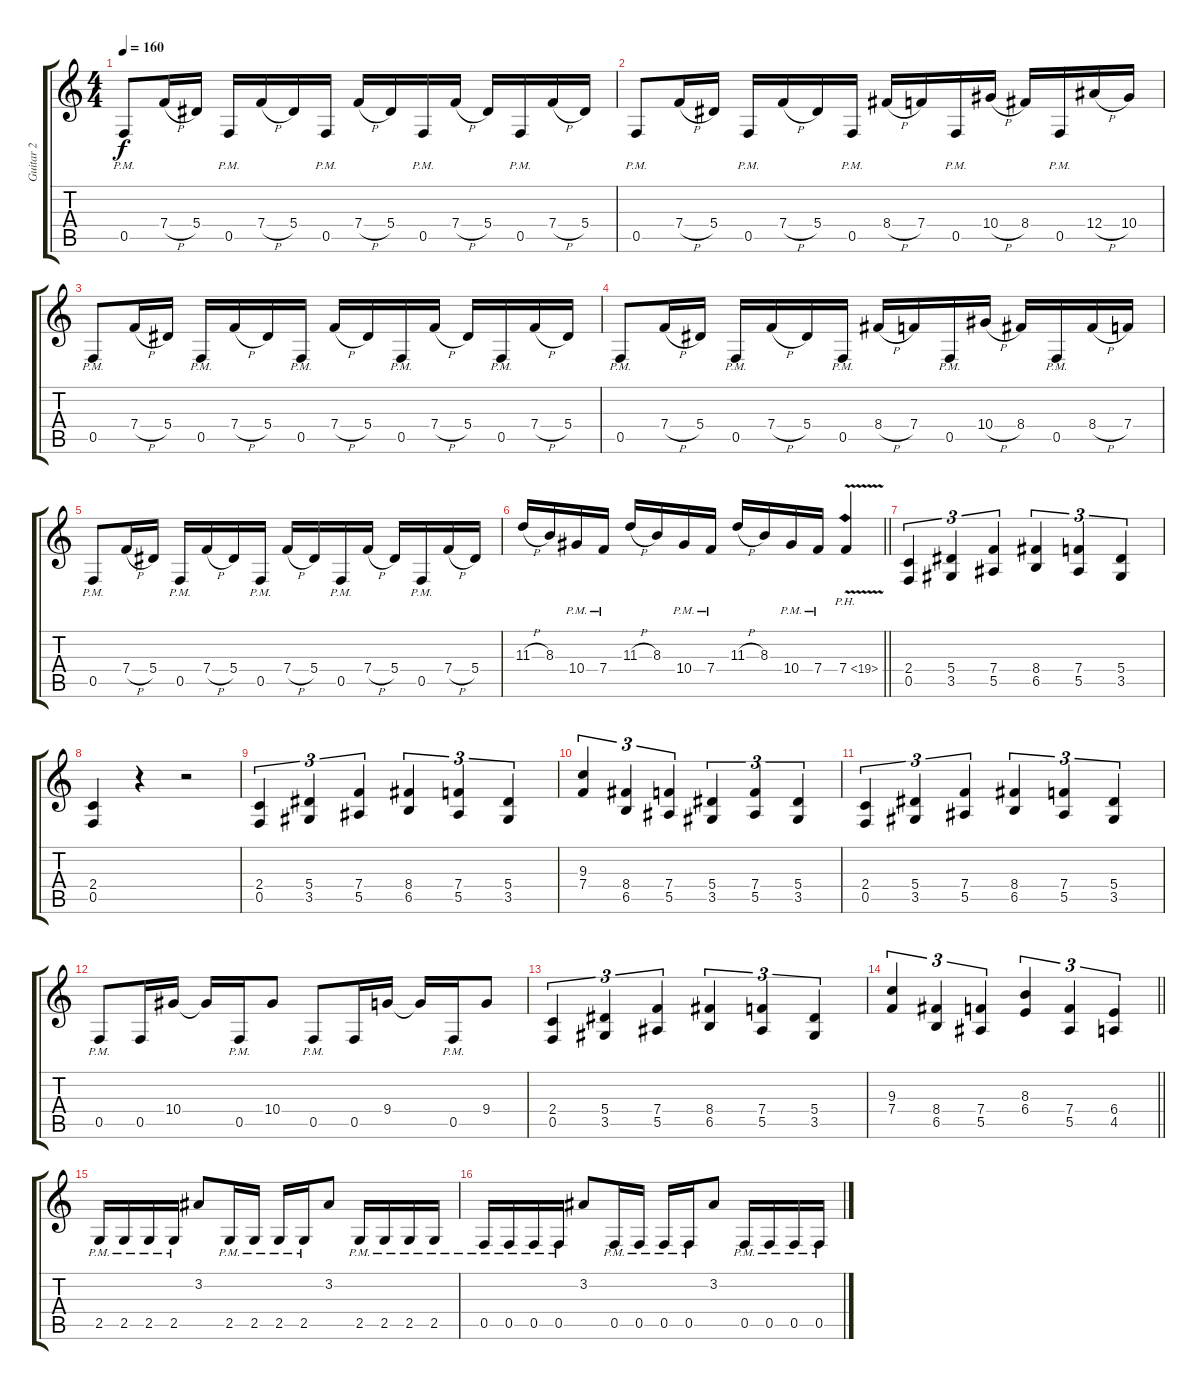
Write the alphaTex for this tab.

\track ("Guitar 2" "Guitar 2") {instrument distortionguitar}
\staff {score tabs}
\tuning (C4 G3 Eb3 Bb2 F2 C2) {hide}
\ts (4 4)
\tempo 160
\clef g2
\ks c
0.5{pm}.8{dy f} 7.4{h}.16 5.4.16 0.5{pm}.16 7.4{h}.16 5.4.16 0.5{pm}.16 7.4{h}.16 5.4.16 0.5{pm}.16 7.4{h}.16 5.4.16 0.5{pm}.16 7.4{h}.16 5.4.16 |
0.5{pm}.8 7.4{h}.16 5.4.16 0.5{pm}.16 7.4{h}.16 5.4.16 0.5{pm}.16 8.4{h}.16 7.4.16 0.5{pm}.16 10.4{h}.16 8.4.16 0.5{pm}.16 12.4{h}.16 10.4.16 |
0.5{pm}.8 7.4{h}.16 5.4.16 0.5{pm}.16 7.4{h}.16 5.4.16 0.5{pm}.16 7.4{h}.16 5.4.16 0.5{pm}.16 7.4{h}.16 5.4.16 0.5{pm}.16 7.4{h}.16 5.4.16 |
0.5{pm}.8 7.4{h}.16 5.4.16 0.5{pm}.16 7.4{h}.16 5.4.16 0.5{pm}.16 8.4{h}.16 7.4.16 0.5{pm}.16 10.4{h}.16 8.4.16 0.5{pm}.16 8.4{h}.16 7.4.16 |
0.5{pm}.8 7.4{h}.16 5.4.16 0.5{pm}.16 7.4{h}.16 5.4.16 0.5{pm}.16 7.4{h}.16 5.4.16 0.5{pm}.16 7.4{h}.16 5.4.16 0.5{pm}.16 7.4{h}.16 5.4.16 |
\barLineRight lightlight
11.3{h}.16 8.3.16 10.4{pm}.16 7.4{pm}.16 11.3{h}.16 8.3.16 10.4{pm}.16 7.4{pm}.16 11.3{h}.16 8.3.16 10.4{pm}.16 7.4{pm}.16 7.4{ph 12 v}.4 |
(2.4 0.5).4{tu (3 2)} (5.4 3.5).4{tu (3 2)} (7.4 5.5).4{tu (3 2)} (8.4 6.5).4{tu (3 2)} (7.4 5.5).4{tu (3 2)} (5.4 3.5).4{tu (3 2)} |
(2.4 0.5).4 r.4 r.2 |
(2.4 0.5).4{tu (3 2)} (5.4 3.5).4{tu (3 2)} (7.4 5.5).4{tu (3 2)} (8.4 6.5).4{tu (3 2)} (7.4 5.5).4{tu (3 2)} (5.4 3.5).4{tu (3 2)} |
(9.3 7.4).4{tu (3 2)} (8.4 6.5).4{tu (3 2)} (7.4 5.5).4{tu (3 2)} (5.4 3.5).4{tu (3 2)} (7.4 5.5).4{tu (3 2)} (5.4 3.5).4{tu (3 2)} |
(2.4 0.5).4{tu (3 2)} (5.4 3.5).4{tu (3 2)} (7.4 5.5).4{tu (3 2)} (8.4 6.5).4{tu (3 2)} (7.4 5.5).4{tu (3 2)} (5.4 3.5).4{tu (3 2)} |
0.5{pm}.8 0.5.16 10.4.16 10.4{t}.16 0.5{pm}.16 10.4.8 0.5{pm}.8 0.5.16 9.4.16 9.4{t}.16 0.5{pm}.16 9.4.8 |
(2.4 0.5).4{tu (3 2)} (5.4 3.5).4{tu (3 2)} (7.4 5.5).4{tu (3 2)} (8.4 6.5).4{tu (3 2)} (7.4 5.5).4{tu (3 2)} (5.4 3.5).4{tu (3 2)} |
\barLineRight lightlight
(9.3 7.4).4{tu (3 2)} (8.4 6.5).4{tu (3 2)} (7.4 5.5).4{tu (3 2)} (8.3 6.4).4{tu (3 2)} (7.4 5.5).4{tu (3 2)} (6.4 4.5).4{tu (3 2)} |
2.5{pm}.16 2.5{pm}.16 2.5{pm}.16 2.5{pm}.16 3.2.8 2.5{pm}.16 2.5{pm}.16 2.5{pm}.16 2.5{pm}.16 3.2.8 2.5{pm}.16 2.5{pm}.16 2.5{pm}.16 2.5{pm}.16 |
0.5{pm}.16 0.5{pm}.16 0.5{pm}.16 0.5{pm}.16 3.2.8 0.5{pm}.16 0.5{pm}.16 0.5{pm}.16 0.5{pm}.16 3.2.8 0.5{pm}.16 0.5{pm}.16 0.5{pm}.16 0.5{pm}.16
